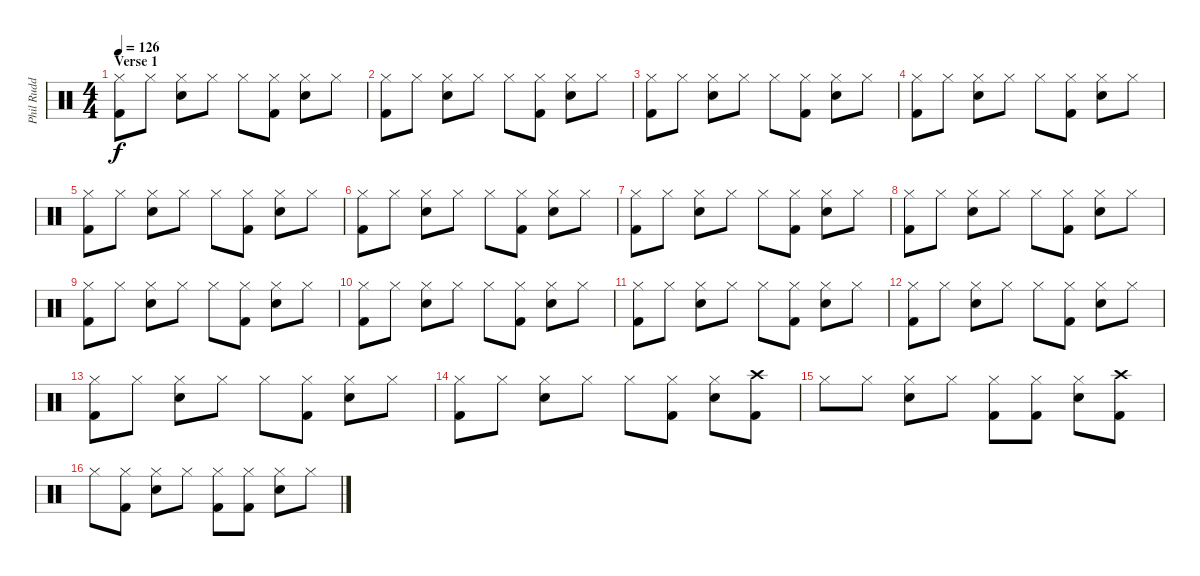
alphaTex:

\track ("Phil Rudd (Drums)" "Phil Rudd ") {instrument percussion}
\staff {score}
\articulation defaults
\ts (4 4)
\section ("" "Verse 1")
\tempo 126
\clef neutral
\ks c
("Hi-Hat (closed)" "Kick (hit) 2").8{dy f} "Hi-Hat (closed)".8 ("Hi-Hat (closed)" "Snare (hit) 2").8 "Hi-Hat (closed)".8 "Hi-Hat (closed)".8 ("Hi-Hat (closed)" "Kick (hit) 2").8 ("Hi-Hat (closed)" "Snare (hit) 2").8 "Hi-Hat (closed)".8 |
("Hi-Hat (closed)" "Kick (hit) 2").8 "Hi-Hat (closed)".8 ("Hi-Hat (closed)" "Snare (hit) 2").8 "Hi-Hat (closed)".8 "Hi-Hat (closed)".8 ("Hi-Hat (closed)" "Kick (hit) 2").8 ("Hi-Hat (closed)" "Snare (hit) 2").8 "Hi-Hat (closed)".8 |
("Hi-Hat (closed)" "Kick (hit) 2").8 "Hi-Hat (closed)".8 ("Hi-Hat (closed)" "Snare (hit) 2").8 "Hi-Hat (closed)".8 "Hi-Hat (closed)".8 ("Hi-Hat (closed)" "Kick (hit) 2").8 ("Hi-Hat (closed)" "Snare (hit) 2").8 "Hi-Hat (closed)".8 |
("Hi-Hat (closed)" "Kick (hit) 2").8 "Hi-Hat (closed)".8 ("Hi-Hat (closed)" "Snare (hit) 2").8 "Hi-Hat (closed)".8 "Hi-Hat (closed)".8 ("Hi-Hat (closed)" "Kick (hit) 2").8 ("Hi-Hat (closed)" "Snare (hit) 2").8 "Hi-Hat (closed)".8 |
("Hi-Hat (closed)" "Kick (hit) 2").8 "Hi-Hat (closed)".8 ("Hi-Hat (closed)" "Snare (hit) 2").8 "Hi-Hat (closed)".8 "Hi-Hat (closed)".8 ("Hi-Hat (closed)" "Kick (hit) 2").8 ("Hi-Hat (closed)" "Snare (hit) 2").8 "Hi-Hat (closed)".8 |
("Hi-Hat (closed)" "Kick (hit) 2").8 "Hi-Hat (closed)".8 ("Hi-Hat (closed)" "Snare (hit) 2").8 "Hi-Hat (closed)".8 "Hi-Hat (closed)".8 ("Hi-Hat (closed)" "Kick (hit) 2").8 ("Hi-Hat (closed)" "Snare (hit) 2").8 "Hi-Hat (closed)".8 |
("Hi-Hat (closed)" "Kick (hit) 2").8 "Hi-Hat (closed)".8 ("Hi-Hat (closed)" "Snare (hit) 2").8 "Hi-Hat (closed)".8 "Hi-Hat (closed)".8 ("Hi-Hat (closed)" "Kick (hit) 2").8 ("Hi-Hat (closed)" "Snare (hit) 2").8 "Hi-Hat (closed)".8 |
("Hi-Hat (closed)" "Kick (hit) 2").8 "Hi-Hat (closed)".8 ("Hi-Hat (closed)" "Snare (hit) 2").8 "Hi-Hat (closed)".8 "Hi-Hat (closed)".8 ("Hi-Hat (closed)" "Kick (hit) 2").8 ("Hi-Hat (closed)" "Snare (hit) 2").8 "Hi-Hat (closed)".8 |
("Hi-Hat (closed)" "Kick (hit) 2").8 "Hi-Hat (closed)".8 ("Hi-Hat (closed)" "Snare (hit) 2").8 "Hi-Hat (closed)".8 "Hi-Hat (closed)".8 ("Hi-Hat (closed)" "Kick (hit) 2").8 ("Hi-Hat (closed)" "Snare (hit) 2").8 "Hi-Hat (closed)".8 |
("Hi-Hat (closed)" "Kick (hit) 2").8 "Hi-Hat (closed)".8 ("Hi-Hat (closed)" "Snare (hit) 2").8 "Hi-Hat (closed)".8 "Hi-Hat (closed)".8 ("Hi-Hat (closed)" "Kick (hit) 2").8 ("Hi-Hat (closed)" "Snare (hit) 2").8 "Hi-Hat (closed)".8 |
("Hi-Hat (closed)" "Kick (hit) 2").8 "Hi-Hat (closed)".8 ("Hi-Hat (closed)" "Snare (hit) 2").8 "Hi-Hat (closed)".8 "Hi-Hat (closed)".8 ("Hi-Hat (closed)" "Kick (hit) 2").8 ("Hi-Hat (closed)" "Snare (hit) 2").8 "Hi-Hat (closed)".8 |
("Hi-Hat (closed)" "Kick (hit) 2").8 "Hi-Hat (closed)".8 ("Hi-Hat (closed)" "Snare (hit) 2").8 "Hi-Hat (closed)".8 "Hi-Hat (closed)".8 ("Hi-Hat (closed)" "Kick (hit) 2").8 ("Hi-Hat (closed)" "Snare (hit) 2").8 "Hi-Hat (closed)".8 |
("Hi-Hat (closed)" "Kick (hit) 2").8 "Hi-Hat (closed)".8 ("Hi-Hat (closed)" "Snare (hit) 2").8 "Hi-Hat (closed)".8 "Hi-Hat (closed)".8 ("Hi-Hat (closed)" "Kick (hit) 2").8 ("Hi-Hat (closed)" "Snare (hit) 2").8 "Hi-Hat (closed)".8 |
("Hi-Hat (closed)" "Kick (hit) 2").8 "Hi-Hat (closed)".8 ("Hi-Hat (closed)" "Snare (hit) 2").8 "Hi-Hat (closed)".8 "Hi-Hat (closed)".8 ("Hi-Hat (closed)" "Kick (hit) 2").8 ("Hi-Hat (closed)" "Snare (hit) 2").8 ("Crash high (hit)" "Kick (hit) 2").8 |
"Hi-Hat (closed)".8 "Hi-Hat (closed)".8 ("Hi-Hat (closed)" "Snare (hit) 2").8 "Hi-Hat (closed)".8 ("Hi-Hat (closed)" "Kick (hit) 2").8 ("Hi-Hat (closed)" "Kick (hit) 2").8 ("Hi-Hat (closed)" "Snare (hit) 2").8 ("Crash high (hit)" "Kick (hit) 2").8 |
"Hi-Hat (closed)".8 ("Hi-Hat (closed)" "Kick (hit) 2").8 ("Hi-Hat (closed)" "Snare (hit) 2").8 "Hi-Hat (closed)".8 ("Hi-Hat (closed)" "Kick (hit) 2").8 ("Hi-Hat (closed)" "Kick (hit) 2").8 ("Hi-Hat (closed)" "Snare (hit) 2").8 "Hi-Hat (closed)".8
